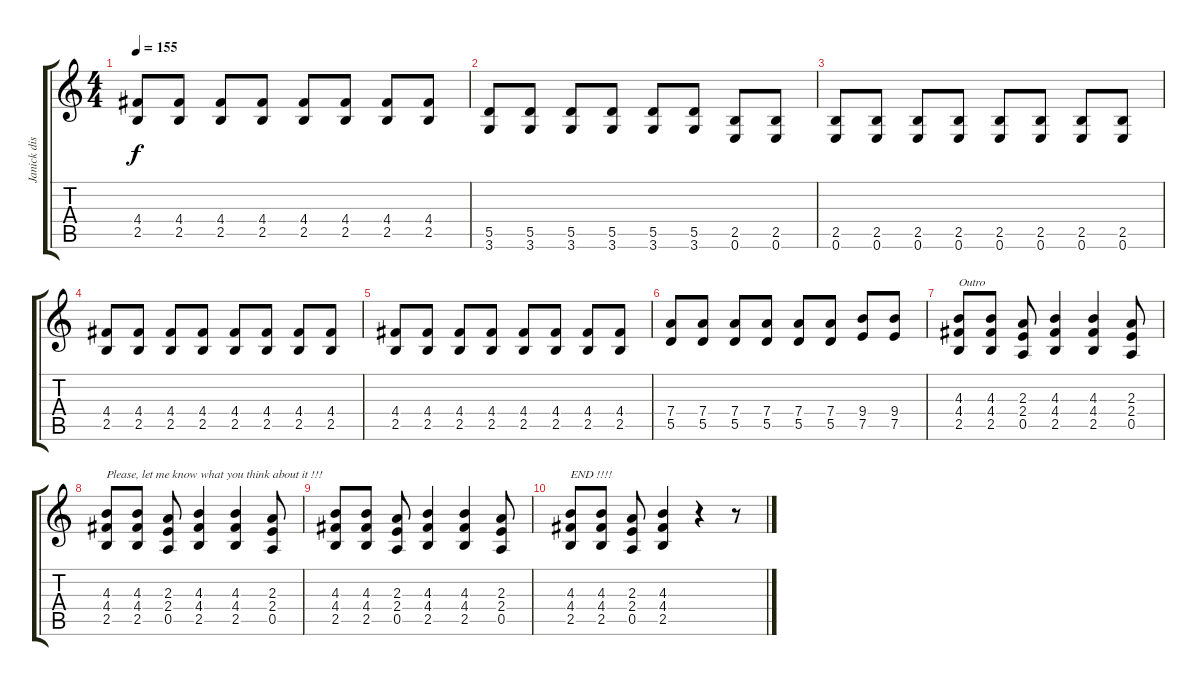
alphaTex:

\track ("Janick distortion" "Janick dis") {instrument distortionguitar}
\staff {score tabs}
\tuning (E4 B3 G3 D3 A2 E2) {hide}
\ts (4 4)
\tempo 155
\clef g2
\ks c
(4.4 2.5).8{dy f} (4.4 2.5).8 (4.4 2.5).8 (4.4 2.5).8 (4.4 2.5).8 (4.4 2.5).8 (4.4 2.5).8 (4.4 2.5).8 |
(5.5 3.6).8 (5.5 3.6).8 (5.5 3.6).8 (5.5 3.6).8 (5.5 3.6).8 (5.5 3.6).8 (2.5 0.6).8 (2.5 0.6).8 |
(2.5 0.6).8 (2.5 0.6).8 (2.5 0.6).8 (2.5 0.6).8 (2.5 0.6).8 (2.5 0.6).8 (2.5 0.6).8 (2.5 0.6).8 |
(4.4 2.5).8 (4.4 2.5).8 (4.4 2.5).8 (4.4 2.5).8 (4.4 2.5).8 (4.4 2.5).8 (4.4 2.5).8 (4.4 2.5).8 |
(4.4 2.5).8 (4.4 2.5).8 (4.4 2.5).8 (4.4 2.5).8 (4.4 2.5).8 (4.4 2.5).8 (4.4 2.5).8 (4.4 2.5).8 |
(7.4 5.5).8 (7.4 5.5).8 (7.4 5.5).8 (7.4 5.5).8 (7.4 5.5).8 (7.4 5.5).8 (9.4 7.5).8 (9.4 7.5).8 |
(4.3 4.4 2.5).8{txt "Outro"} (4.3 4.4 2.5).8 (2.3 2.4 0.5).8 (4.3 4.4 2.5).4 (4.3 4.4 2.5).4 (2.3 2.4 0.5).8 |
(4.3 4.4 2.5).8{txt "Please, let me know what you think about it !!!"} (4.3 4.4 2.5).8 (2.3 2.4 0.5).8 (4.3 4.4 2.5).4 (4.3 4.4 2.5).4 (2.3 2.4 0.5).8 |
(4.3 4.4 2.5).8 (4.3 4.4 2.5).8 (2.3 2.4 0.5).8 (4.3 4.4 2.5).4 (4.3 4.4 2.5).4 (2.3 2.4 0.5).8 |
(4.3 4.4 2.5).8{txt "END !!!!"} (4.3 4.4 2.5).8 (2.3 2.4 0.5).8 (4.3 4.4 2.5).4 r.4 r.8
